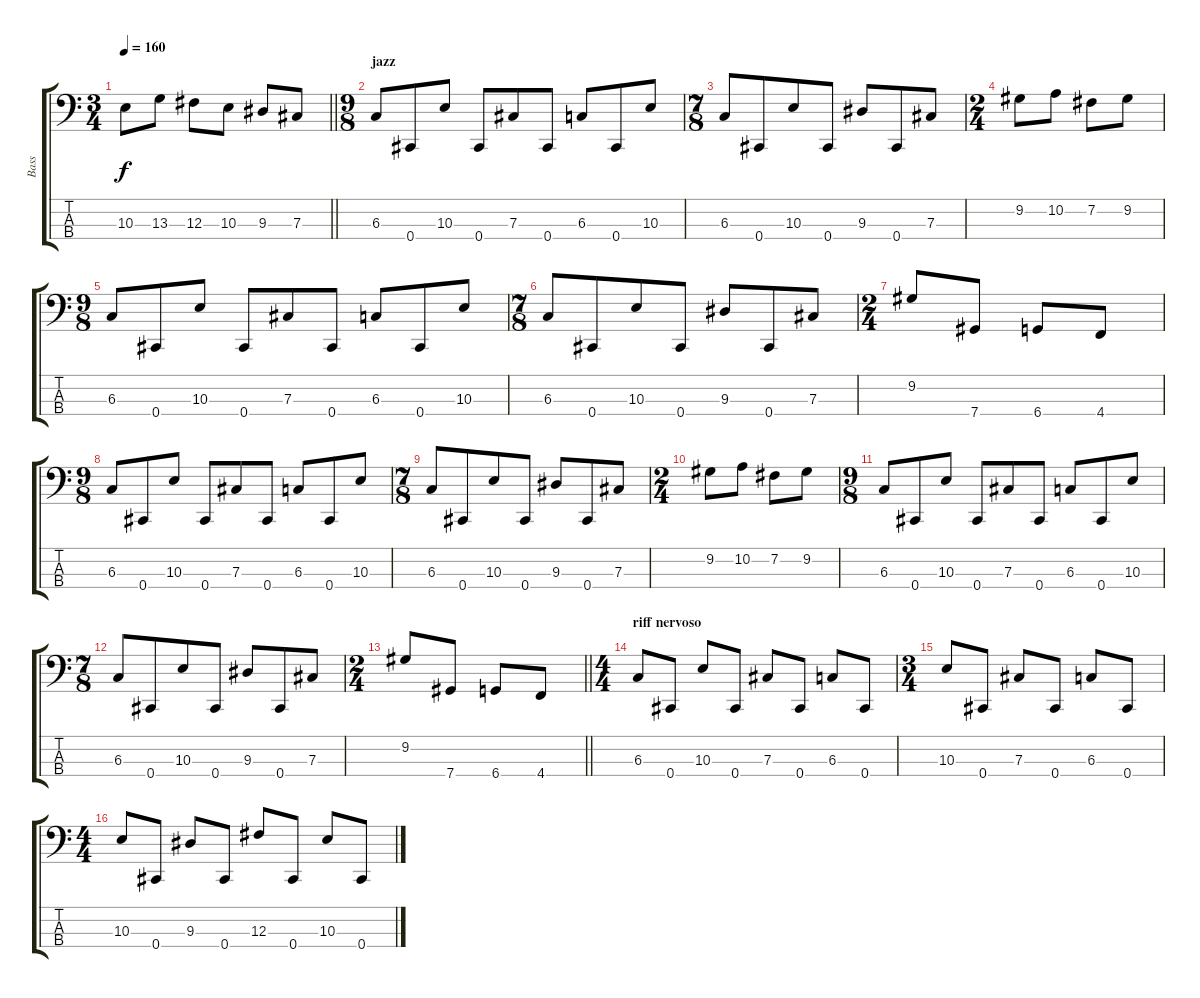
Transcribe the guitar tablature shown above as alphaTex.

\track ("Bass" "Bass") {instrument electricbassfinger}
\staff {score tabs}
\tuning (E2 B1 Gb1 Db1) {hide}
\ts (3 4)
\tempo 160
\clef f4
\barLineRight lightlight
\ks c
10.3.8{dy f} 13.3.8 12.3.8 10.3.8 9.3.8 7.3.8 |
\ts (9 8)
\section ("" "jazz")
6.3.8 0.4.8 10.3.8 0.4.8 7.3.8 0.4.8 6.3.8 0.4.8 10.3.8 |
\ts (7 8)
6.3.8 0.4.8 10.3.8 0.4.8 9.3.8 0.4.8 7.3.8 |
\ts (2 4)
9.2.8 10.2.8 7.2.8 9.2.8 |
\ts (9 8)
6.3.8 0.4.8 10.3.8 0.4.8 7.3.8 0.4.8 6.3.8 0.4.8 10.3.8 |
\ts (7 8)
6.3.8 0.4.8 10.3.8 0.4.8 9.3.8 0.4.8 7.3.8 |
\ts (2 4)
9.2.8 7.4.8 6.4.8 4.4.8 |
\ts (9 8)
6.3.8 0.4.8 10.3.8 0.4.8 7.3.8 0.4.8 6.3.8 0.4.8 10.3.8 |
\ts (7 8)
6.3.8 0.4.8 10.3.8 0.4.8 9.3.8 0.4.8 7.3.8 |
\ts (2 4)
9.2.8 10.2.8 7.2.8 9.2.8 |
\ts (9 8)
6.3.8 0.4.8 10.3.8 0.4.8 7.3.8 0.4.8 6.3.8 0.4.8 10.3.8 |
\ts (7 8)
6.3.8 0.4.8 10.3.8 0.4.8 9.3.8 0.4.8 7.3.8 |
\ts (2 4)
\barLineRight lightlight
9.2.8 7.4.8 6.4.8 4.4.8 |
\ts (4 4)
\section ("" "riff nervoso")
6.3.8 0.4.8 10.3.8 0.4.8 7.3.8 0.4.8 6.3.8 0.4.8 |
\ts (3 4)
10.3.8 0.4.8 7.3.8 0.4.8 6.3.8 0.4.8 |
\ts (4 4)
10.3.8 0.4.8 9.3.8 0.4.8 12.3.8 0.4.8 10.3.8 0.4.8
